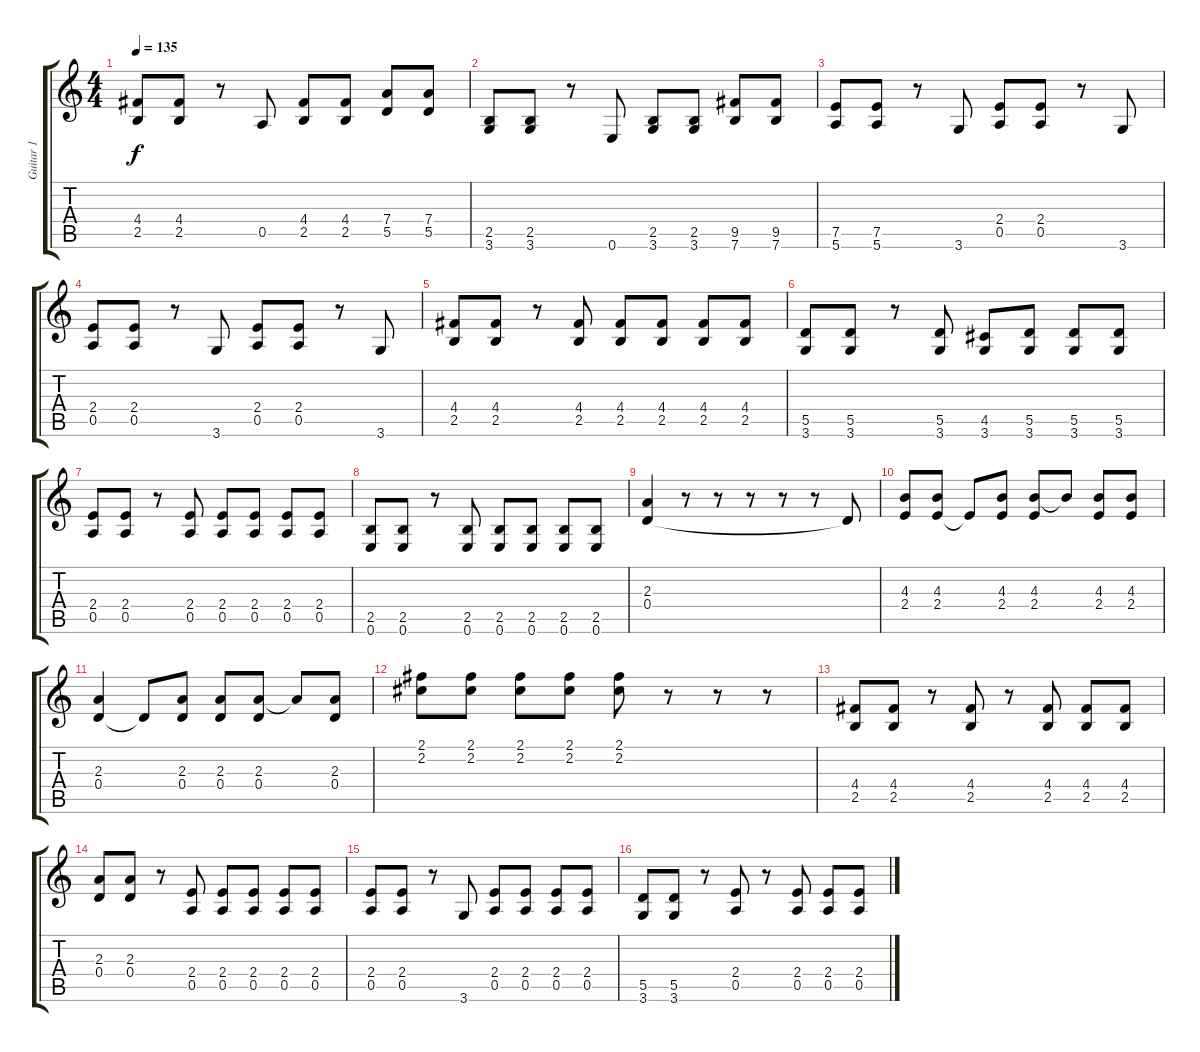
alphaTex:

\track ("Guitar 1" "Guitar 1") {instrument overdrivenguitar}
\staff {score tabs}
\tuning (E4 B3 G3 D3 A2 E2) {hide}
\ts (4 4)
\tempo 135
\clef g2
\ks c
(4.4 2.5).8{dy f} (4.4 2.5).8 r.8 0.5.8 (4.4 2.5).8 (4.4 2.5).8 (7.4 5.5).8 (7.4 5.5).8 |
(2.5 3.6).8 (2.5 3.6).8 r.8 0.6.8 (2.5 3.6).8 (2.5 3.6).8 (9.5 7.6).8 (9.5 7.6).8 |
(7.5 5.6).8 (7.5 5.6).8 r.8 3.6.8 (2.4 0.5).8 (2.4 0.5).8 r.8 3.6.8 |
(2.4 0.5).8 (2.4 0.5).8 r.8 3.6.8 (2.4 0.5).8 (2.4 0.5).8 r.8 3.6.8 |
(4.4 2.5).8 (4.4 2.5).8 r.8 (4.4 2.5).8 (4.4 2.5).8 (4.4 2.5).8 (4.4 2.5).8 (4.4 2.5).8 |
(5.5 3.6).8 (5.5 3.6).8 r.8 (5.5 3.6).8 (4.5 3.6).8 (5.5 3.6).8 (5.5 3.6).8 (5.5 3.6).8 |
(2.4 0.5).8 (2.4 0.5).8 r.8 (2.4 0.5).8 (2.4 0.5).8 (2.4 0.5).8 (2.4 0.5).8 (2.4 0.5).8 |
(2.5 0.6).8 (2.5 0.6).8 r.8 (2.5 0.6).8 (2.5 0.6).8 (2.5 0.6).8 (2.5 0.6).8 (2.5 0.6).8 |
(2.3 0.4).4 r.8 r.8 r.8 r.8 r.8 0.4{t}.8 |
(4.3 2.4).8 (4.3 2.4).8 2.4{t}.8 (4.3 2.4).8 (4.3 2.4).8 4.3{t}.8 (4.3 2.4).8 (4.3 2.4).8 |
(2.3 0.4).4 0.4{t}.8 (2.3 0.4).8 (2.3 0.4).8 (2.3 0.4).8 2.3{t}.8 (2.3 0.4).8 |
(2.1 2.2).8 (2.1 2.2).8 (2.1 2.2).8 (2.1 2.2).8 (2.1 2.2).8 r.8 r.8 r.8 |
(4.4 2.5).8 (4.4 2.5).8 r.8 (4.4 2.5).8 r.8 (4.4 2.5).8 (4.4 2.5).8 (4.4 2.5).8 |
(2.3 0.4).8 (2.3 0.4).8 r.8 (2.4 0.5).8 (2.4 0.5).8 (2.4 0.5).8 (2.4 0.5).8 (2.4 0.5).8 |
(2.4 0.5).8 (2.4 0.5).8 r.8 3.6.8 (2.4 0.5).8 (2.4 0.5).8 (2.4 0.5).8 (2.4 0.5).8 |
(5.5 3.6).8 (5.5 3.6).8 r.8 (2.4 0.5).8 r.8 (2.4 0.5).8 (2.4 0.5).8 (2.4 0.5).8
